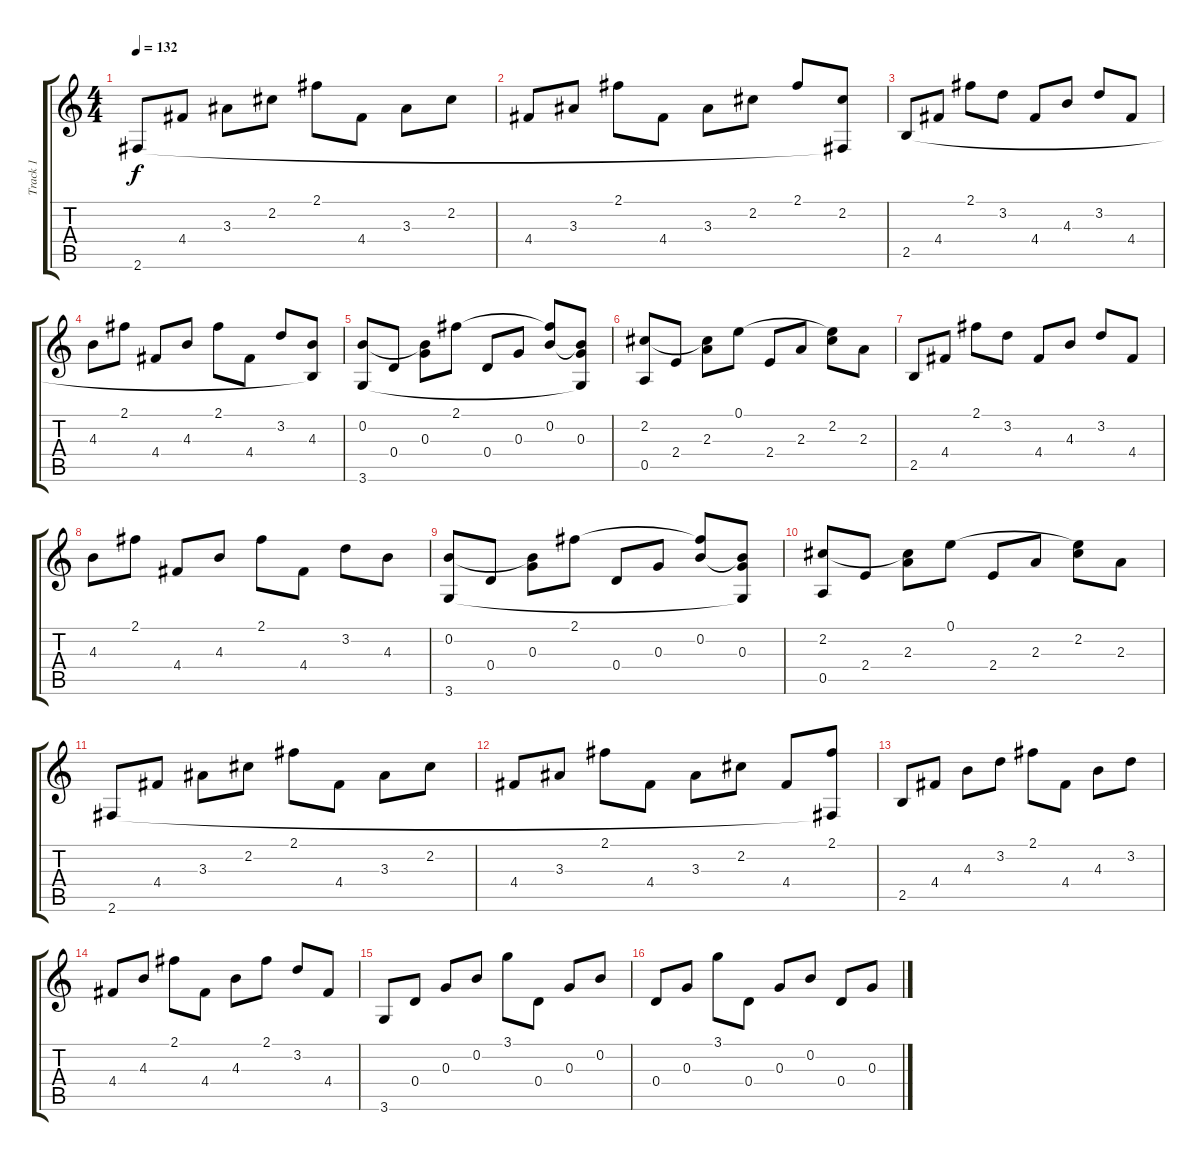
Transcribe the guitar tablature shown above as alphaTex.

\track ("Track 1" "Track 1") {instrument acousticguitarnylon}
\staff {score tabs}
\tuning (E4 B3 G3 D3 A2 E2) {hide}
\ts (4 4)
\tempo 132
\clef g2
\ks c
2.6.8{dy f} 4.4.8 3.3.8 2.2.8 2.1.8 4.4.8 3.3.8 2.2.8 |
4.4.8 3.3.8 2.1.8 4.4.8 3.3.8 2.2.8 2.1.8 (2.2 2.6{t}).8 |
2.5.8 4.4.8 2.1.8 3.2.8 4.4.8 4.3.8 3.2.8 4.4.8 |
4.3.8 2.1.8 4.4.8 4.3.8 2.1.8 4.4.8 3.2.8 (4.3 2.5{t}).8 |
(0.2 3.6).8 0.4.8 (0.2{t} 0.3).8 2.1.8 0.4.8 0.3.8 (2.1{t} 0.2).8 (0.2{t} 0.3 3.6{t}).8 |
(2.2 0.5).8 2.4.8 (2.2{t} 2.3).8 0.1.8 2.4.8 2.3.8 (0.1{t} 2.2).8 2.3.8 |
2.5.8 4.4.8 2.1.8 3.2.8 4.4.8 4.3.8 3.2.8 4.4.8 |
4.3.8 2.1.8 4.4.8 4.3.8 2.1.8 4.4.8 3.2.8 4.3.8 |
(0.2 3.6).8 0.4.8 (0.2{t} 0.3).8 2.1.8 0.4.8 0.3.8 (2.1{t} 0.2).8 (0.2{t} 0.3 3.6{t}).8 |
(2.2 0.5).8 2.4.8 (2.2{t} 2.3).8 0.1.8 2.4.8 2.3.8 (0.1{t} 2.2).8 2.3.8 |
2.6.8 4.4.8 3.3.8 2.2.8 2.1.8 4.4.8 3.3.8 2.2.8 |
4.4.8 3.3.8 2.1.8 4.4.8 3.3.8 2.2.8 4.4.8 (2.1 2.6{t}).8 |
2.5.8 4.4.8 4.3.8 3.2.8 2.1.8 4.4.8 4.3.8 3.2.8 |
4.4.8 4.3.8 2.1.8 4.4.8 4.3.8 2.1.8 3.2.8 4.4.8 |
3.6.8 0.4.8 0.3.8 0.2.8 3.1.8 0.4.8 0.3.8 0.2.8 |
0.4.8 0.3.8 3.1.8 0.4.8 0.3.8 0.2.8 0.4.8 0.3.8
